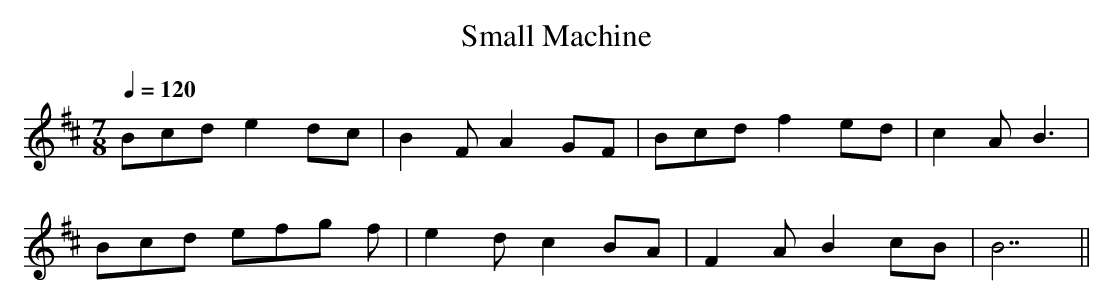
X:1
T:Small Machine
M:7/8
L:1/8
Q:1/4=120
K:Bm
Bcd e2 dc | B2 F A2 GF | Bcd f2 ed | c2 A B3 |
Bcd efg f | e2 d c2 BA | F2 A B2 cB | B7 ||
